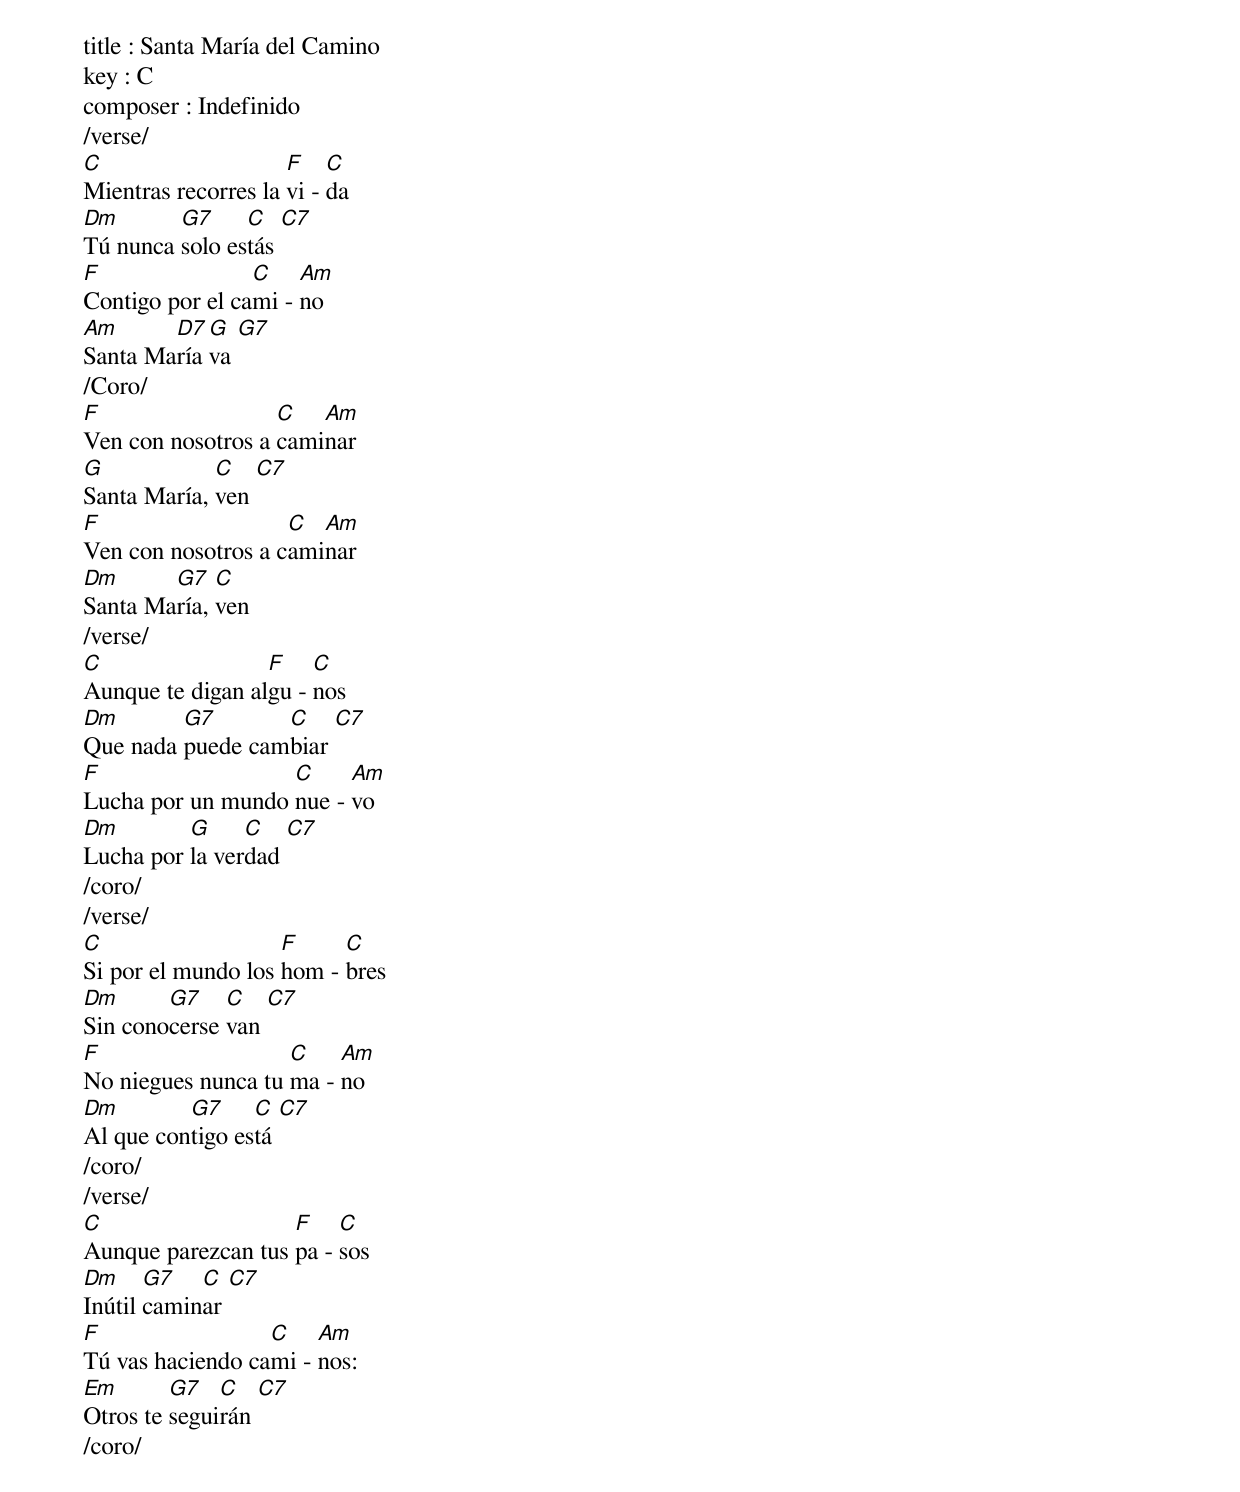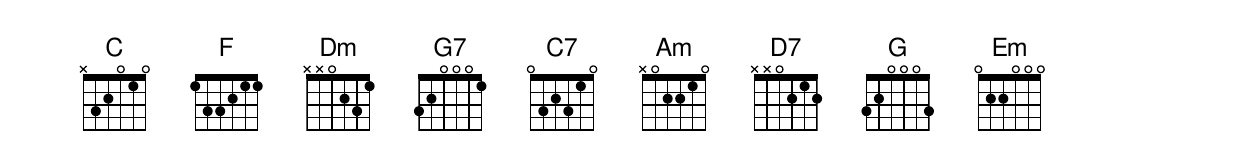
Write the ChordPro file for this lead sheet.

title : Santa María del Camino
key : C
composer : Indefinido
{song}
/verse/
[C]Mientras recorres la [F]vi - [C]da
[Dm]Tú nunca [G7]solo es[C]tás [C7]
[F]Contigo por el ca[C]mi - [Am]no
[Am]Santa Ma[D7]ría [G]va [G7]
/Coro/
[F]Ven con nosotros a [C]cami[Am]nar
[G]Santa María, [C]ven [C7]
[F]Ven con nosotros a c[C]ami[Am]nar
[Dm]Santa Ma[G7]ría, [C]ven
/verse/
[C]Aunque te digan al[F]gu - [C]nos
[Dm]Que nada [G7]puede cam[C]biar [C7]
[F]Lucha por un mundo [C]nue - [Am]vo
[Dm]Lucha por [G]la ver[C]dad [C7]
/coro/
/verse/
[C]Si por el mundo los [F]hom - [C]bres
[Dm]Sin cono[G7]cerse [C]van [C7]
[F]No niegues nunca tu [C]ma - [Am]no
[Dm]Al que con[G7]tigo es[C]tá [C7]
/coro/
/verse/
[C]Aunque parezcan tus [F]pa - [C]sos
[Dm]Inútil [G7]camin[C]ar [C7]
[F]Tú vas haciendo ca[C]mi - [Am]nos:
[Em]Otros te [G7]segui[C]rán [C7]
/coro/
